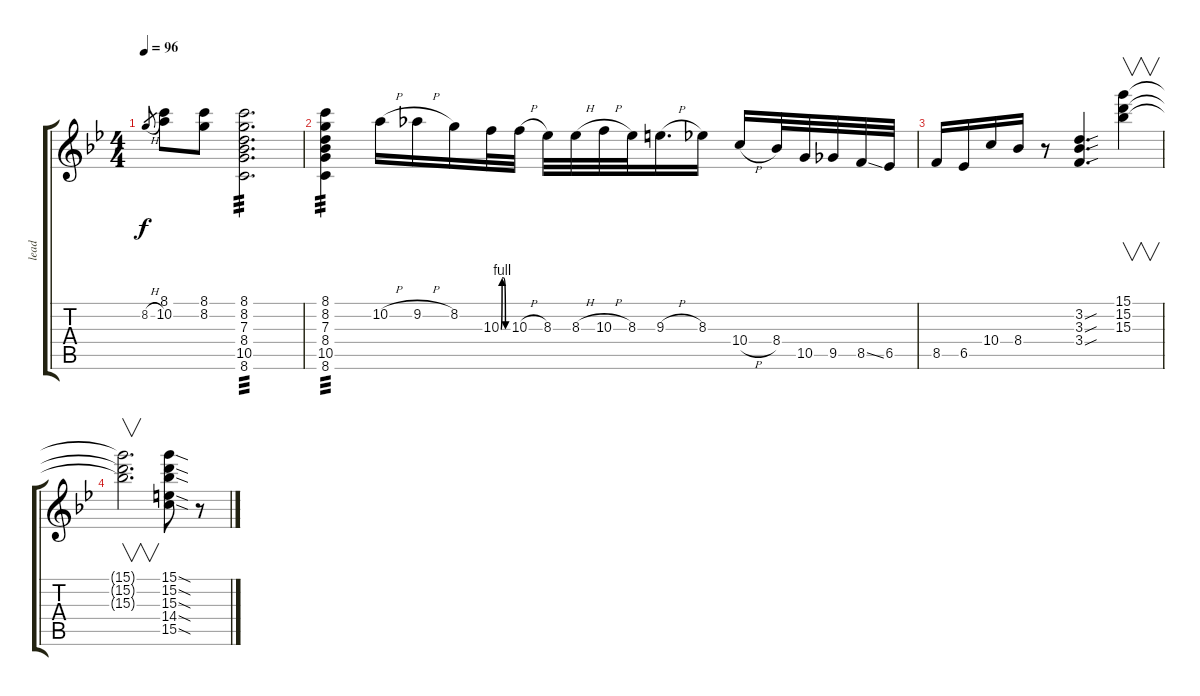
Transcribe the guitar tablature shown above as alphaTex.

\track ("lead" "lead") {instrument overdrivenguitar}
\staff {score tabs}
\tuning (E4 B3 G3 D3 A2 E2) {hide}
\ts (4 4)
\tempo 96
\clef g2
\ks bb
8.2{h}.8{gr dy f} (8.1 10.2).8 (8.1 8.2).8 (8.1 8.2 7.3 8.4 10.5 8.6).2{d tp 3} |
(8.1 8.2 7.3 8.4 10.5 8.6).4{tp 3} 10.2{h}.16 9.2{h}.16 8.2.16 10.3{be (custom 0 0 10 4 25 4 40 0 60 0)}.32 10.3{h}.32 8.3.32 8.3{h}.32 10.3{h}.32 8.3.32 9.3{h}.16{d} 8.3.16 10.4{h}.16 8.4.32 10.5.32 9.5.32 8.5{ss}.32 6.5.32 |
8.5.16 6.5.16 10.4.16 8.4.16 r.8 (3.2{sou} 3.3{sou} 3.4{sou}).4{d} (15.1 15.2 15.3).4{v} |
(15.1{t} 15.2{t} 15.3{t}).2{v d} (15.1{sod} 15.2{sod} 15.3{sod} 14.4{sod} 15.5{sod}).8 r.8
